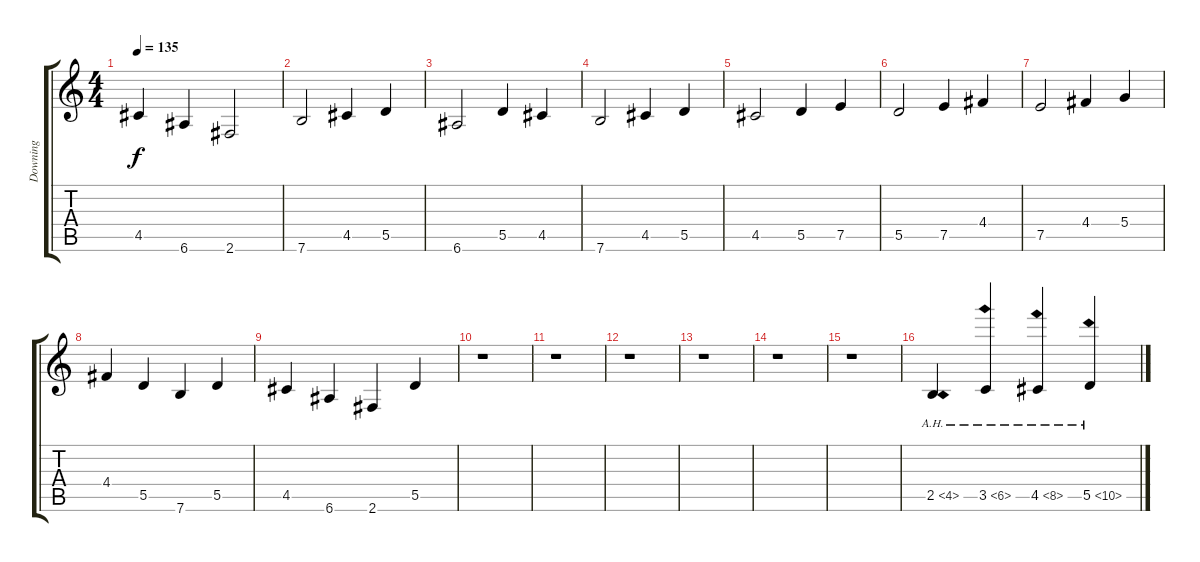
\track ("Downing" "Downing") {instrument distortionguitar}
\staff {score tabs}
\tuning (E4 B3 G3 D3 A2 E2) {hide}
\ts (4 4)
\tempo 135
\clef g2
\ks c
4.5.4{dy f} 6.6.4 2.6.2 |
7.6.2 4.5.4 5.5.4 |
6.6.2 5.5.4 4.5.4 |
7.6.2 4.5.4 5.5.4 |
4.5.2 5.5.4 7.5.4 |
5.5.2 7.5.4 4.4.4 |
7.5.2 4.4.4 5.4.4 |
4.4.4 5.5.4 7.6.4 5.5.4 |
4.5.4 6.6.4 2.6.4 5.5.4 |
r.1 |
r.1 |
r.1 |
r.1 |
r.1 |
r.1 |
2.5{ah 2}.4 3.5{ah 3}.4 4.5{ah 4}.4 5.5{ah 5}.4
